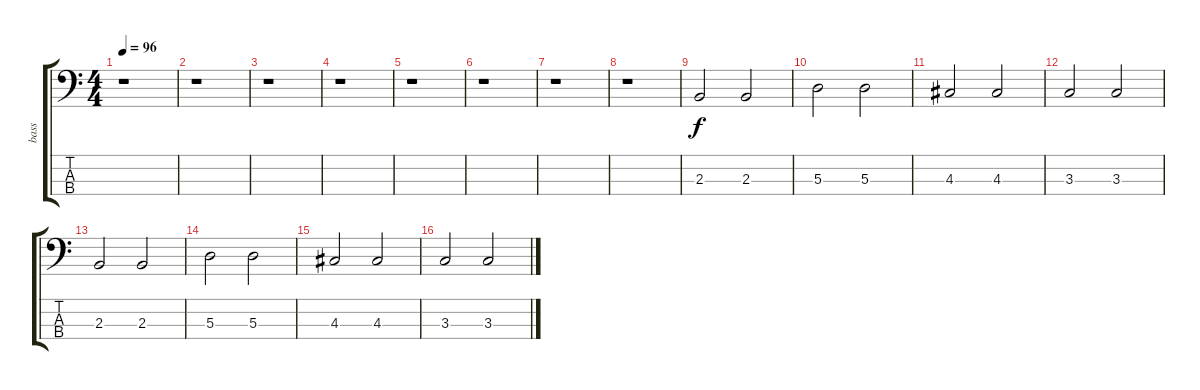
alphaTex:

\track ("bass" "bass") {instrument slapbass2}
\staff {score tabs}
\tuning (G2 D2 A1 E1) {hide}
\ts (4 4)
\tempo 96
\clef f4
\ks c
r.1{dy f instrument slapbass2} |
r.1 |
r.1 |
r.1 |
r.1 |
r.1 |
r.1 |
r.1 |
2.3.2 2.3.2 |
5.3.2 5.3.2 |
4.3.2 4.3.2 |
3.3.2 3.3.2 |
2.3.2 2.3.2 |
5.3.2 5.3.2 |
4.3.2 4.3.2 |
3.3.2 3.3.2
